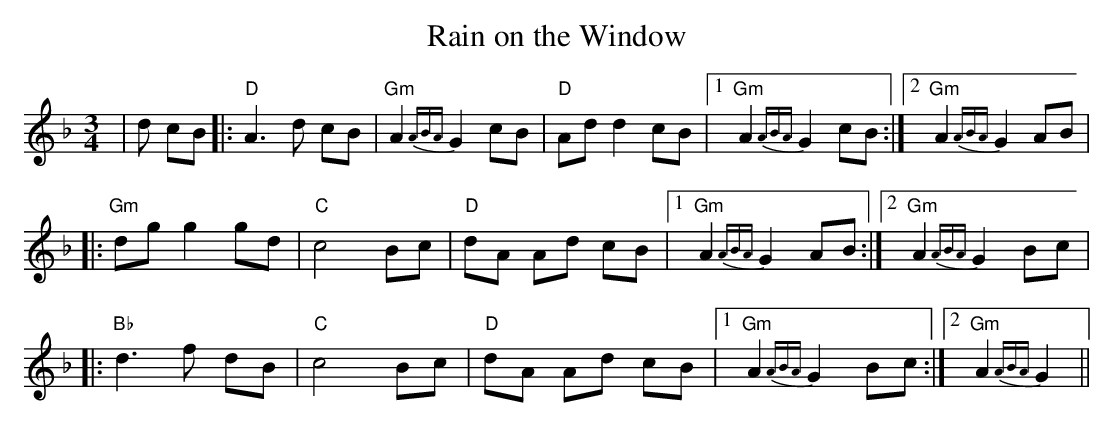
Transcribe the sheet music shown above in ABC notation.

X:1
T: Rain on the Window
M: 3/4
L: 1/8
K: Dm
| d cB |: "D"A3 d cB | "Gm"A2 {ABA}G2 cB | "D"Ad d2 cB |1"Gm"A2 {ABA}G2 cB :|2"Gm"A2 {ABA}G2 AB |
||: "Gm"dg g2 gd | "C"c4 Bc | "D"dA Ad cB |1"Gm"A2 {ABA}G2 AB :|2"Gm"A2 {ABA}G2 Bc |
||: "Bb"d3 f dB | "C"c4 Bc | "D"dA Ad cB |1"Gm"A2 {ABA}G2 Bc :|2"Gm"A2 {ABA}G2||
